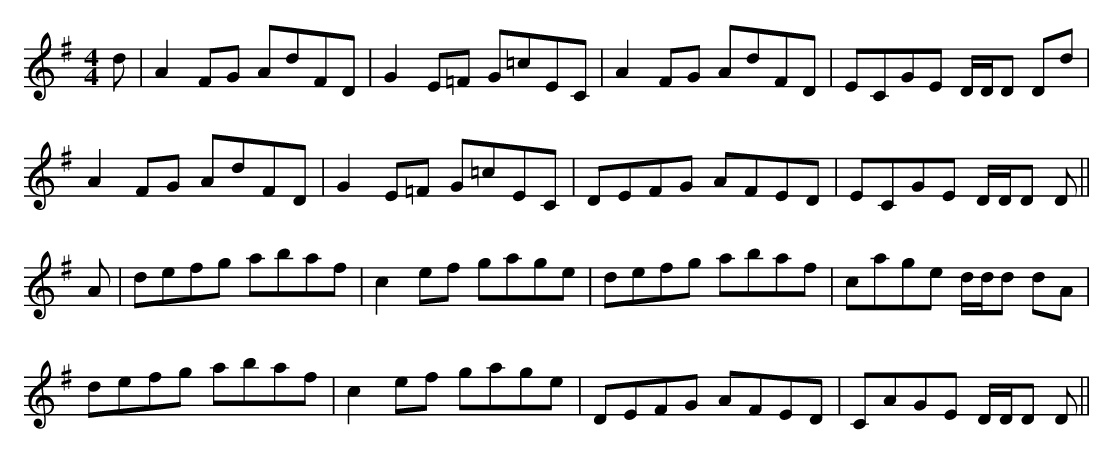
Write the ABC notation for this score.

X:1
M:4/4
K:Dmix
d|A2 FG AdFD|G2 E=F G=cEC|A2 FG AdFD|ECGE D/D/D Dd|
A2 FG AdFD|G2 E=F G=cEC|DEFG AFED|ECGE D/D/D D||
A|defg abaf|c2 ef gage|defg abaf|cage d/d/d dA|
defg abaf|c2 ef gage|DEFG AFED|CAGE D/D/D D||
